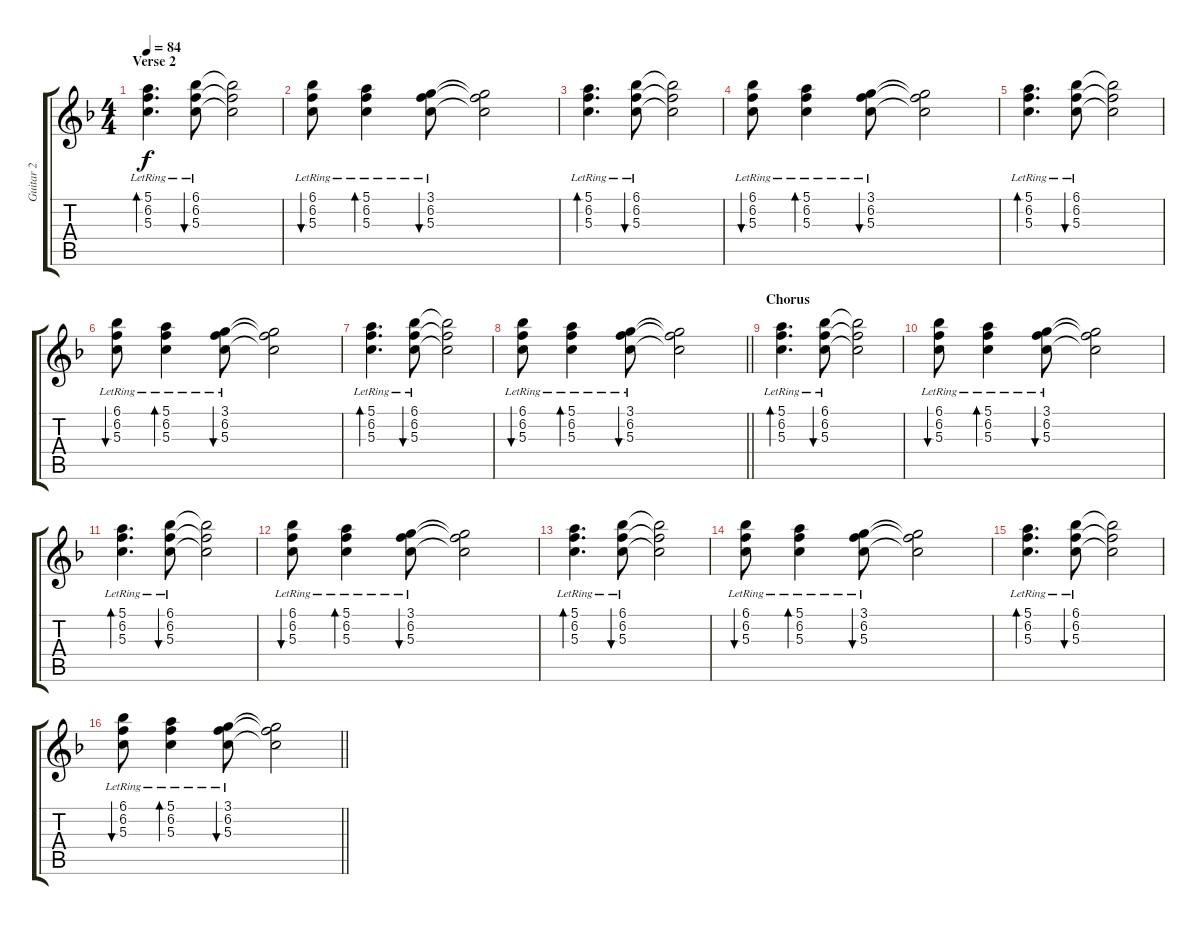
\track ("Guitar 2" "Guitar 2") {mute instrument acousticguitarnylon}
\staff {score tabs}
\tuning (E4 B3 G3 D3 A2 E2) {hide}
\ts (4 4)
\section ("" "Verse 2")
\tempo 84
\clef g2
\ks f
(5.1{lr} 6.2{lr} 5.3{lr}).4{d bd 120 dy f} (6.1{lr} 6.2{lr} 5.3{lr}).8{bu 120} (6.1{t} 6.2{t} 5.3{t}).2 |
(6.1{lr} 6.2{lr} 5.3{lr}).8{bu 120} (5.1{lr} 6.2{lr} 5.3{lr}).4{bd 120} (3.1{lr} 6.2{lr} 5.3{lr}).8{bu 60} (3.1{t} 6.2{t} 5.3{t}).2 |
(5.1{lr} 6.2{lr} 5.3{lr}).4{d bd 120} (6.1{lr} 6.2{lr} 5.3{lr}).8{bu 120} (6.1{t} 6.2{t} 5.3{t}).2 |
(6.1{lr} 6.2{lr} 5.3{lr}).8{bu 120} (5.1{lr} 6.2{lr} 5.3{lr}).4{bd 120} (3.1{lr} 6.2{lr} 5.3{lr}).8{bu 60} (3.1{t} 6.2{t} 5.3{t}).2 |
(5.1{lr} 6.2{lr} 5.3{lr}).4{d bd 120} (6.1{lr} 6.2{lr} 5.3{lr}).8{bu 120} (6.1{t} 6.2{t} 5.3{t}).2 |
(6.1{lr} 6.2{lr} 5.3{lr}).8{bu 120} (5.1{lr} 6.2{lr} 5.3{lr}).4{bd 120} (3.1{lr} 6.2{lr} 5.3{lr}).8{bu 60} (3.1{t} 6.2{t} 5.3{t}).2 |
(5.1{lr} 6.2{lr} 5.3{lr}).4{d bd 120} (6.1{lr} 6.2{lr} 5.3{lr}).8{bu 120} (6.1{t} 6.2{t} 5.3{t}).2 |
\barLineRight lightlight
(6.1{lr} 6.2{lr} 5.3{lr}).8{bu 120} (5.1{lr} 6.2{lr} 5.3{lr}).4{bd 120} (3.1{lr} 6.2{lr} 5.3{lr}).8{bu 60} (3.1{t} 6.2{t} 5.3{t}).2 |
\section ("" "Chorus")
(5.1{lr} 6.2{lr} 5.3{lr}).4{d bd 120} (6.1{lr} 6.2{lr} 5.3{lr}).8{bu 120} (6.1{t} 6.2{t} 5.3{t}).2 |
(6.1{lr} 6.2{lr} 5.3{lr}).8{bu 120} (5.1{lr} 6.2{lr} 5.3{lr}).4{bd 120} (3.1{lr} 6.2{lr} 5.3{lr}).8{bu 60} (3.1{t} 6.2{t} 5.3{t}).2 |
(5.1{lr} 6.2{lr} 5.3{lr}).4{d bd 120} (6.1{lr} 6.2{lr} 5.3{lr}).8{bu 120} (6.1{t} 6.2{t} 5.3{t}).2 |
(6.1{lr} 6.2{lr} 5.3{lr}).8{bu 120} (5.1{lr} 6.2{lr} 5.3{lr}).4{bd 120} (3.1{lr} 6.2{lr} 5.3{lr}).8{bu 60} (3.1{t} 6.2{t} 5.3{t}).2 |
(5.1{lr} 6.2{lr} 5.3{lr}).4{d bd 120} (6.1{lr} 6.2{lr} 5.3{lr}).8{bu 120} (6.1{t} 6.2{t} 5.3{t}).2 |
(6.1{lr} 6.2{lr} 5.3{lr}).8{bu 120} (5.1{lr} 6.2{lr} 5.3{lr}).4{bd 120} (3.1{lr} 6.2{lr} 5.3{lr}).8{bu 60} (3.1{t} 6.2{t} 5.3{t}).2 |
(5.1{lr} 6.2{lr} 5.3{lr}).4{d bd 120} (6.1{lr} 6.2{lr} 5.3{lr}).8{bu 120} (6.1{t} 6.2{t} 5.3{t}).2 |
\barLineRight lightlight
(6.1{lr} 6.2{lr} 5.3{lr}).8{bu 120} (5.1{lr} 6.2{lr} 5.3{lr}).4{bd 120} (3.1{lr} 6.2{lr} 5.3{lr}).8{bu 60} (3.1{t} 6.2{t} 5.3{t}).2
